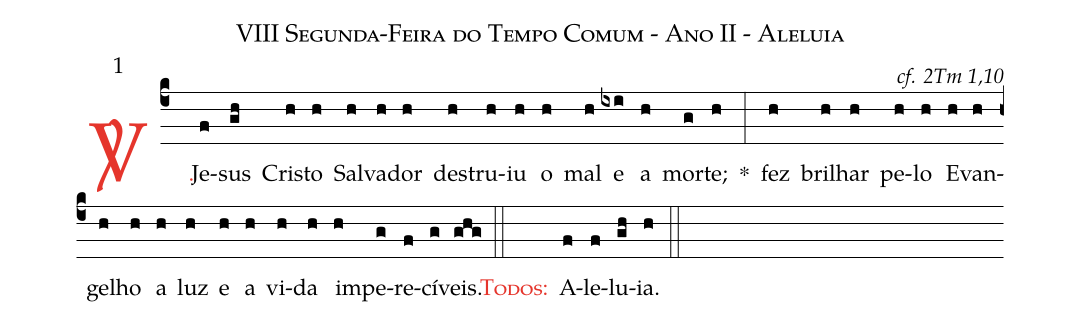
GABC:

name: VIII Segunda-Feira do Tempo Comum - Ano II - Aleluia;
mode: 1;
commentary: cf. 2Tm 1,10;
%%
(c4)

<c><sp>V/</sp>.</c>() Je(f)sus(gh) Cris(h)to(h) Sal(h)va(h)dor(h) des(h)tru(h)iu(h) o(h) mal(h) e(ixi) a(h) mor(g)te;(h) *(:)
fez(h) bri(h)lhar(h) pe(h)lo(h) E(h)van(h)ge(h)lho(h) a(h) luz(h) e(h) a(h) vi(h)da(h) im(h)pe(g)re(f)cí(g)veis.(ghg)

(::)

<c><sc>Todos</sc>:</c>() A(f)le(f)lu(gh)ia.(h)

(::)
